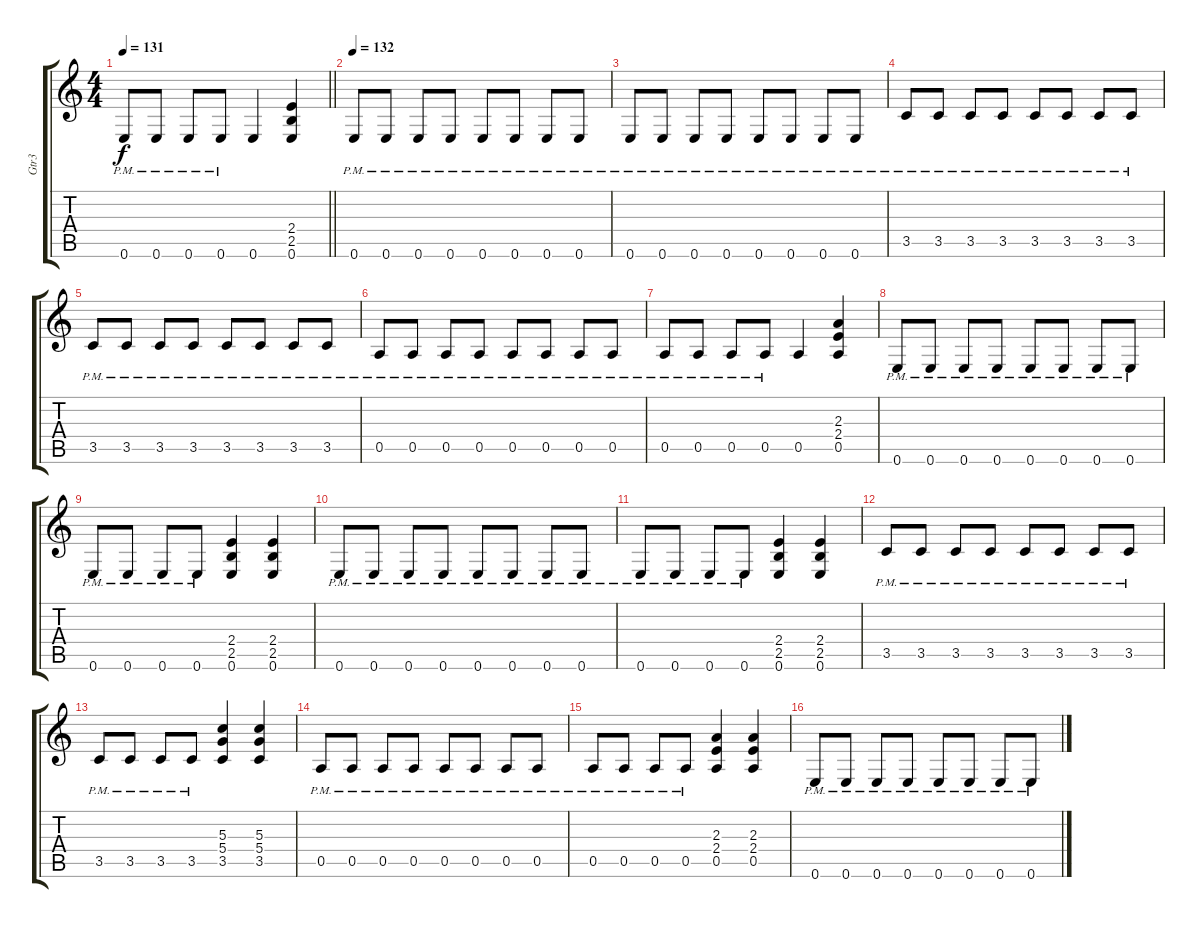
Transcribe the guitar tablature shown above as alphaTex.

\track ("Gtr3" "Gtr3") {instrument distortionguitar}
\staff {score tabs}
\tuning (E4 B3 G3 D3 A2 E2) {hide}
\ts (4 4)
\tempo 131
\clef g2
\barLineRight lightlight
\ks c
0.6{pm}.8{dy f} 0.6{pm}.8 0.6{pm}.8 0.6{pm}.8 0.6.4 (2.4 2.5 0.6).4 |
\tempo 132
0.6{pm}.8 0.6{pm}.8 0.6{pm}.8 0.6{pm}.8 0.6{pm}.8 0.6{pm}.8 0.6{pm}.8 0.6{pm}.8 |
0.6{pm}.8 0.6{pm}.8 0.6{pm}.8 0.6{pm}.8 0.6{pm}.8 0.6{pm}.8 0.6{pm}.8 0.6{pm}.8 |
3.5{pm}.8 3.5{pm}.8 3.5{pm}.8 3.5{pm}.8 3.5{pm}.8 3.5{pm}.8 3.5{pm}.8 3.5{pm}.8 |
3.5{pm}.8 3.5{pm}.8 3.5{pm}.8 3.5{pm}.8 3.5{pm}.8 3.5{pm}.8 3.5{pm}.8 3.5{pm}.8 |
0.5{pm}.8 0.5{pm}.8 0.5{pm}.8 0.5{pm}.8 0.5{pm}.8 0.5{pm}.8 0.5{pm}.8 0.5{pm}.8 |
0.5{pm}.8 0.5{pm}.8 0.5{pm}.8 0.5{pm}.8 0.5.4 (2.3 2.4 0.5).4 |
0.6{pm}.8 0.6{pm}.8 0.6{pm}.8 0.6{pm}.8 0.6{pm}.8 0.6{pm}.8 0.6{pm}.8 0.6{pm}.8 |
0.6{pm}.8 0.6{pm}.8 0.6{pm}.8 0.6{pm}.8 (2.4 2.5 0.6).4 (2.4 2.5 0.6).4 |
0.6{pm}.8 0.6{pm}.8 0.6{pm}.8 0.6{pm}.8 0.6{pm}.8 0.6{pm}.8 0.6{pm}.8 0.6{pm}.8 |
0.6{pm}.8 0.6{pm}.8 0.6{pm}.8 0.6{pm}.8 (2.4 2.5 0.6).4 (2.4 2.5 0.6).4 |
3.5{pm}.8 3.5{pm}.8 3.5{pm}.8 3.5{pm}.8 3.5{pm}.8 3.5{pm}.8 3.5{pm}.8 3.5{pm}.8 |
3.5{pm}.8 3.5{pm}.8 3.5{pm}.8 3.5{pm}.8 (5.3 5.4 3.5).4 (5.3 5.4 3.5).4 |
0.5{pm}.8 0.5{pm}.8 0.5{pm}.8 0.5{pm}.8 0.5{pm}.8 0.5{pm}.8 0.5{pm}.8 0.5{pm}.8 |
0.5{pm}.8 0.5{pm}.8 0.5{pm}.8 0.5{pm}.8 (2.3 2.4 0.5).4 (2.3 2.4 0.5).4 |
0.6{pm}.8 0.6{pm}.8 0.6{pm}.8 0.6{pm}.8 0.6{pm}.8 0.6{pm}.8 0.6{pm}.8 0.6{pm}.8
